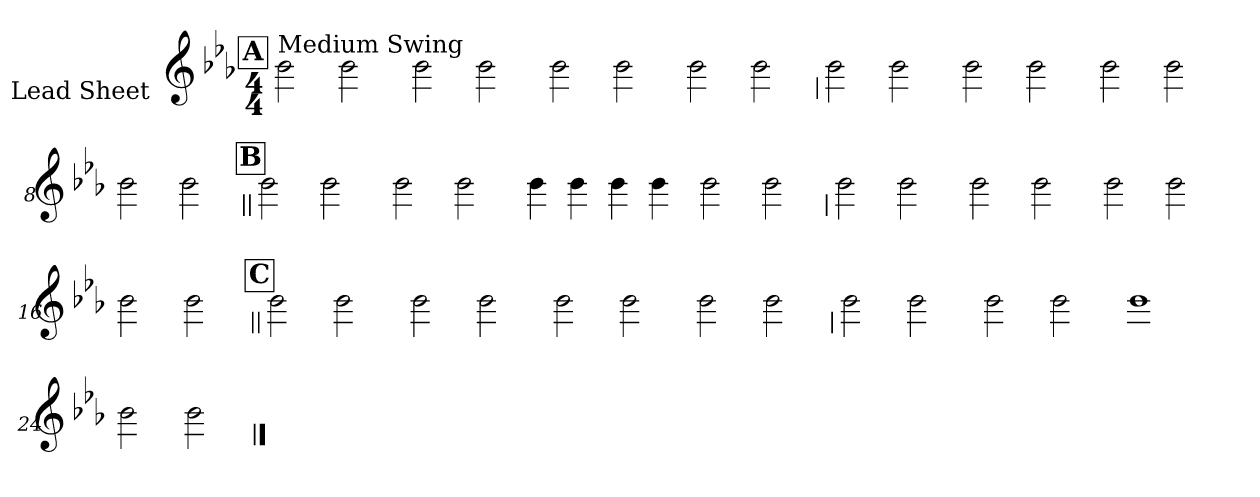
**kern
*part1
*staff1
*I"Lead Sheet
*stria0
*clefG2
*k[b-e-a-]
*E-:
*M4/4
!!LO:REH:place=s1:a:t=A
=1||
!LO:TX:a:t=Medium Swing
2b-
2b-
=2-
2b-
2b-
=3-
2b-
2b-
=4-
2b-
2b-
!!LO:LB:g=z
=5
2b-
2b-
=6-
2b-
2b-
=7-
2b-
2b-
=8-
2b-
2b-
!!LO:LB:g=z
!!LO:REH:place=s1:a:t=B
=9||
2b-
2b-
=10-
2b-
2b-
=11-
4b-
4b-
4b-
4b-
=12-
2b-
2b-
!!LO:LB:g=z
=13
2b-
2b-
=14-
2b-
2b-
=15-
2b-
2b-
=16-
2b-
2b-
!!LO:LB:g=z
!!LO:REH:place=s1:a:t=C
=17||
2b-
2b-
=18-
2b-
2b-
=19-
2b-
2b-
=20-
2b-
2b-
!!LO:LB:g=z
=21
2b-
2b-
=22-
2b-
2b-
=23-
1b-
=24-
2b-
2b-
==
*-
